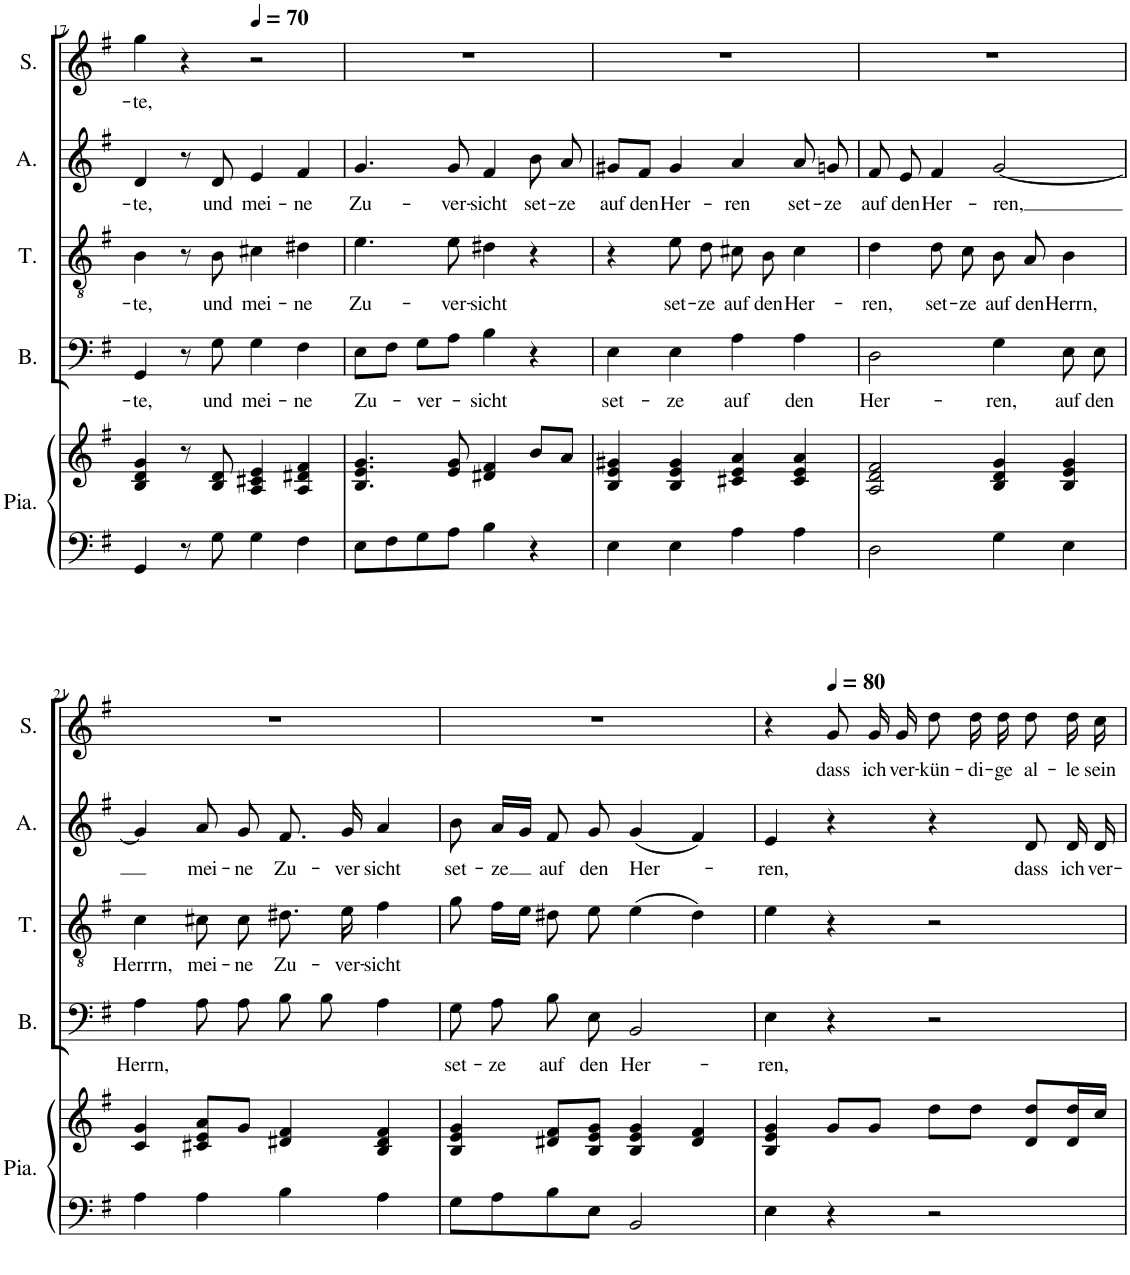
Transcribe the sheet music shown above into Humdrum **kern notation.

**kern	**kern	**kern	**text	**kern	**text	**kern	**text	**kern	**text
*part5	*part5	*part4	*part4	*part3	*part3	*part2	*part2	*part1	*part1
*staff6	*staff5	*staff4	*staff4	*staff3	*staff3	*staff2	*staff2	*staff1	*staff1
*I"Piano	*	*I"Basse	*	*I"Ténor	*	*I"Alto	*	*I"Soprano	*
*I'Pia.	*	*I'B.	*	*I'T.	*	*I'A.	*	*I'S.	*
!!LO:PB:g=z
*clefF4	*clefG2	*clefF4	*	*clefGv2	*	*clefG2	*	*clefG2	*
*k[f#]	*k[f#]	*k[f#]	*	*k[f#]	*	*k[f#]	*	*k[f#]	*
*M4/4	*M4/4	*M4/4	*	*M4/4	*	*M4/4	*	*M4/4	*
=17	=17	=17	=17	=17	=17	=17	=17	=17	=17
!	!	!	!LO:LY:b	!	!LO:LY:b	!	!LO:LY:b	!	!LO:LY:b
4GG/	4B/ 4d/ 4g/	4GG/	te,	4B\	-te,	4d/	-te,	4gg\	-te,
8r	8r	8r	.	8r	.	8r	.	4r	.
!	!	!	!LO:LY:b	!	!LO:LY:b	!	!LO:LY:b	!	!
8G\	8B/ 8d/	8G\	und	8B\	und	8d/	und	.	.
*	*	*	*	*	*	*	*	*MM70	*
!	!	!	!LO:LY:b	!	!LO:LY:b	!	!LO:LY:b	!	!
4G\	4A/ 4c#X/ 4e/	4G\	mei-	4c#X\	mei-	4e/	mei-	2r	.
!	!	!	!LO:LY:b	!	!LO:LY:b	!	!LO:LY:b	!	!
4F#\	4A/ 4d#X/ 4f#/	4F#\	-ne	4d#X\	-ne	4f#/	-ne	.	.
=18	=18	=18	=18	=18	=18	=18	=18	=18	=18
!	!	!	!LO:LY:b	!	!LO:LY:b	!	!LO:LY:b	!	!
8E\L	4.B/ 4.e/ 4.g/	8E\L	Zu-	4.e\	Zu-	4.g/	Zu-	1r	.
8F#\	.	8F#\J	.	.	.	.	.	.	.
!	!	!	!LO:LY:b	!	!	!	!	!	!
8G\	.	8G\L	-ver-	.	.	.	.	.	.
!	!	!	!	!	!LO:LY:b	!	!LO:LY:b	!	!
8A\J	8e/ 8g/	8A\J	.	8e\	-ver-	8g/	-ver-	.	.
!	!	!	!LO:LY:b	!	!LO:LY:b	!	!LO:LY:b	!	!
4B\	4d#X/ 4f#/	4B\	-sicht	4d#X\	-sicht	4f#/	-sicht	.	.
!	!	!	!	!	!	!	!LO:LY:b	!	!
4r	8b/L	4r	.	4r	.	8b\	set-	.	.
!	!	!	!	!	!	!	!LO:LY:b	!	!
.	8a/J	.	.	.	.	8a/	-ze	.	.
=19	=19	=19	=19	=19	=19	=19	=19	=19	=19
!	!	!	!LO:LY:b	!	!	!	!LO:LY:b	!	!
4E\	4B/ 4e/ 4g#X/	4E\	set-	4r	.	8g#X/L	auf	1r	.
!	!	!	!	!	!	!	!LO:LY:b	!	!
.	.	.	.	.	.	8f#/J	den	.	.
!	!	!	!LO:LY:b	!	!LO:LY:b	!	!LO:LY:b	!	!
4E\	4B/ 4e/ 4g#/	4E\	-ze	8e\	set-	4g#/	Her-	.	.
!	!	!	!	!	!LO:LY:b	!	!	!	!
.	.	.	.	8d\	-ze	.	.	.	.
!	!	!	!LO:LY:b	!	!LO:LY:b	!	!LO:LY:b	!	!
4A\	4c#X/ 4e/ 4a/	4A\	auf	8c#X\	auf	4a/	-ren	.	.
!	!	!	!	!	!LO:LY:b	!	!	!	!
.	.	.	.	8B\	den	.	.	.	.
!	!	!	!LO:LY:b	!	!LO:LY:b	!	!LO:LY:b	!	!
4A\	4c#/ 4e/ 4a/	4A\	den	4c#\	Her-	8a/	set-	.	.
!	!	!	!	!	!	!	!LO:LY:b	!	!
.	.	.	.	.	.	8gn/	-ze	.	.
=20	=20	=20	=20	=20	=20	=20	=20	=20	=20
!	!	!	!LO:LY:b	!	!LO:LY:b	!	!LO:LY:b	!	!
2D\	2A/ 2d/ 2f#/	2D\	Her-	4d\	-ren,	8f#/	auf	1r	.
!	!	!	!	!	!	!	!LO:LY:b	!	!
.	.	.	.	.	.	8e/	den	.	.
!	!	!	!	!	!LO:LY:b	!	!LO:LY:b	!	!
.	.	.	.	8d\	set-	4f#/	Her-	.	.
!	!	!	!	!	!LO:LY:b	!	!	!	!
.	.	.	.	8c\	-ze	.	.	.	.
!	!	!	!LO:LY:b	!	!LO:LY:b	!	!LO:LY:b	!	!
4G\	4B/ 4d/ 4g/	4G\	-ren,	8B\	auf	[2g/	-ren,	.	.
!	!	!	!	!	!LO:LY:b	!	!	!	!
.	.	.	.	8A/	den	.	.	.	.
!	!	!	!LO:LY:b	!	!LO:LY:b	!	!	!	!
4E\	4B/ 4e/ 4g/	8E\	auf	4B\	Herrn,	.	.	.	.
!	!	!	!LO:LY:b	!	!	!	!	!	!
.	.	8E\	den	.	.	.	.	.	.
!!LO:LB:g=z
=21	=21	=21	=21	=21	=21	=21	=21	=21	=21
!	!	!	!LO:LY:b	!	!LO:LY:b	!	!	!	!
4A\	4c/ 4g/	4A\	Herrn,	4c\	Herrrn,	4g/]	.	1r	.
!	!	!	!	!	!LO:LY:b	!	!LO:LY:b	!	!
4A\	8c#X/ 8e/ 8a/L	8A\	.	8c#X\	mei-	8a/	mei-	.	.
!	!	!	!	!	!LO:LY:b	!	!LO:LY:b	!	!
.	8g/J	8A\	.	8c#\	-ne	8g/	-ne	.	.
!	!	!	!	!	!LO:LY:b	!	!LO:LY:b	!	!
4B\	4d#X/ 4f#/	8B\	.	8.d#X\	Zu-	8.f#/	Zu-	.	.
.	.	8B\	.	.	.	.	.	.	.
!	!	!	!	!	!LO:LY:b	!	!LO:LY:b	!	!
.	.	.	.	16e\	-ver-	16g/	-ver	.	.
!	!	!	!	!	!LO:LY:b	!	!LO:LY:b	!	!
4A\	4B/ 4d#/ 4f#/	4A\	.	4f#\	-sicht	4a/	sicht	.	.
=22	=22	=22	=22	=22	=22	=22	=22	=22	=22
!	!	!	!LO:LY:b	!	!	!	!LO:LY:b	!	!
8G\L	4B/ 4e/ 4g/	8G\	set-	8g\	.	8b\	set-	1r	.
!	!	!	!LO:LY:b	!	!	!	!LO:LY:b	!	!
8A\	.	8A\	-ze	16f#\LL	.	16a/LL	-ze	.	.
.	.	.	.	16e\JJ	.	16g/JJ	.	.	.
!	!	!	!LO:LY:b	!	!	!	!LO:LY:b	!	!
8B\	8d#X/ 8f#/L	8B\	auf	8d#X\	.	8f#/	auf	.	.
!	!	!	!LO:LY:b	!	!	!	!LO:LY:b	!	!
8E\J	8B/ 8e/ 8g/J	8E\	den	8e\	.	8g/	den	.	.
!	!	!	!LO:LY:b	!	!	!	!LO:LY:b	!	!
2BB/	4B/ 4e/ 4g/	2BB/	Her-	(4e\	.	(4g/	Her-	.	.
.	4d#/ 4f#/	.	.	4d#\)	.	4f#/)	.	.	.
=23	=23	=23	=23	=23	=23	=23	=23	=23	=23
!	!	!	!LO:LY:b	!	!	!	!LO:LY:b	!	!
4E\	4B/ 4e/ 4g/	4E\	-ren,	4e\	.	4e/	-ren,	4r	.
*	*	*	*	*	*	*	*	*MM80	*
!	!	!	!	!	!	!	!	!	!LO:LY:b
4r	8g/L	4r	.	4r	.	4r	.	8g/L	dass
!	!	!	!	!	!	!	!	!	!LO:LY:b
.	8g/J	.	.	.	.	.	.	16g/L	ich
!	!	!	!	!	!	!	!	!	!LO:LY:b
.	.	.	.	.	.	.	.	16g/JJ	ver-
!	!	!	!	!	!	!	!	!	!LO:LY:b
2r	8dd\L	2r	.	2r	.	4r	.	8dd\L	-kün-
!	!	!	!	!	!	!	!	!	!LO:LY:b
.	8dd\J	.	.	.	.	.	.	16dd\L	-di-
!	!	!	!	!	!	!	!	!	!LO:LY:b
.	.	.	.	.	.	.	.	16dd\JJ	-ge
!	!	!	!	!	!	!	!LO:LY:b	!	!LO:LY:b
.	8d/ 8dd/L	.	.	.	.	8d/	dass	8dd\L	al-
!	!	!	!	!	!	!	!LO:LY:b	!	!LO:LY:b
.	16d/ 16dd/L	.	.	.	.	16d/	ich	16dd\L	-le
!	!	!	!	!	!	!	!LO:LY:b	!	!LO:LY:b
.	16cc/JJ	.	.	.	.	16d/	ver-	16cc\JJ	sein
=	=	=	=	=	=	=	=	=	=
*-	*-	*-	*-	*-	*-	*-	*-	*-	*-
